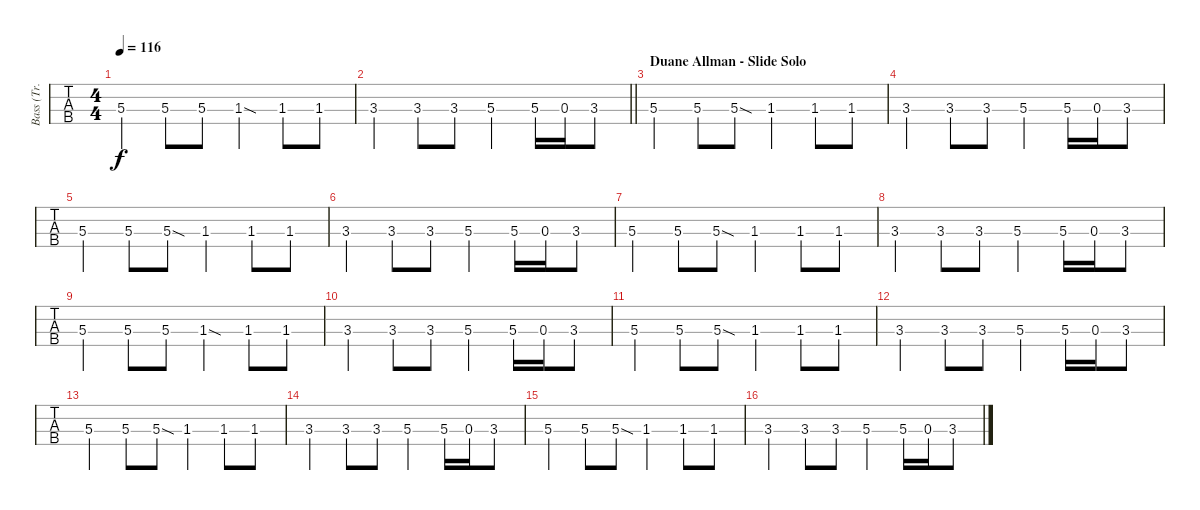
\track ("Bass (Tr. 6A/Tr. 11B)" "Bass (Tr. ") {instrument electricbasspick}
\staff {tabs}
\tuning (G2 D2 A1 E1) {hide}
\ts (4 4)
\tempo 116
\clef f4
\ks c
5.3.4{dy f} 5.3.8 5.3.8 1.3{sod}.4 1.3.8 1.3.8 |
\barLineRight lightlight
3.3.4 3.3.8 3.3.8 5.3.4 5.3.16 0.3.16 3.3.8 |
\section ("" "Duane Allman - Slide Solo")
5.3.4 5.3.8 5.3{sod}.8 1.3.4 1.3.8 1.3.8 |
3.3.4 3.3.8 3.3.8 5.3.4 5.3.16 0.3.16 3.3.8 |
5.3.4 5.3.8 5.3{sod}.8 1.3.4 1.3.8 1.3.8 |
3.3.4 3.3.8 3.3.8 5.3.4 5.3.16 0.3.16 3.3.8 |
5.3.4 5.3.8 5.3{sod}.8 1.3.4 1.3.8 1.3.8 |
3.3.4 3.3.8 3.3.8 5.3.4 5.3.16 0.3.16 3.3.8 |
5.3.4 5.3.8 5.3.8 1.3{sod}.4 1.3.8 1.3.8 |
3.3.4 3.3.8 3.3.8 5.3.4 5.3.16 0.3.16 3.3.8 |
5.3.4 5.3.8 5.3{sod}.8 1.3.4 1.3.8 1.3.8 |
3.3.4 3.3.8 3.3.8 5.3.4 5.3.16 0.3.16 3.3.8 |
5.3.4 5.3.8 5.3{sod}.8 1.3.4 1.3.8 1.3.8 |
3.3.4 3.3.8 3.3.8 5.3.4 5.3.16 0.3.16 3.3.8 |
5.3.4 5.3.8 5.3{sod}.8 1.3.4 1.3.8 1.3.8 |
3.3.4 3.3.8 3.3.8 5.3.4 5.3.16 0.3.16 3.3.8
